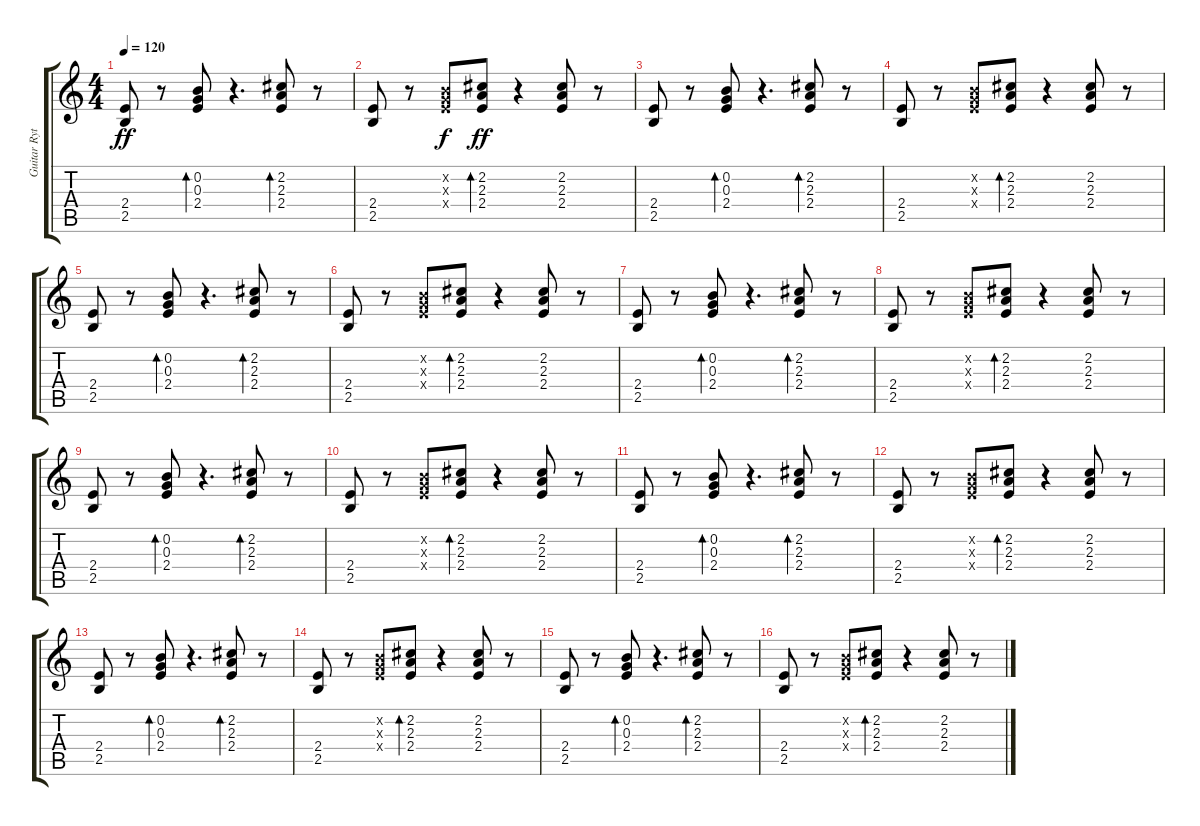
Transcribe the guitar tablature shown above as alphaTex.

\track ("Guitar Rythm (pan -8)" "Guitar Ryt") {instrument acousticguitarsteel}
\staff {score tabs}
\tuning (E4 B3 G3 D3 A2 E2) {hide}
\ts (4 4)
\tempo 120
\clef g2
\ks c
(2.4 2.5).8{dy ff volume 8} r.8 (0.2 0.3 2.4).8{bd 60} r.4{d} (2.2 2.3 2.4).8{bd 60} r.8 |
(2.4 2.5).8 r.8 (0.2{x} 0.3{x} 2.4{x}).8{dy f} (2.2 2.3 2.4).8{bd 60 dy ff} r.4 (2.2 2.3 2.4).8 r.8 |
(2.4 2.5).8 r.8 (0.2 0.3 2.4).8{bd 60} r.4{d} (2.2 2.3 2.4).8{bd 60} r.8 |
(2.4 2.5).8 r.8 (0.2{x} 0.3{x} 2.4{x}).8 (2.2 2.3 2.4).8{bd 60} r.4 (2.2 2.3 2.4).8 r.8 |
(2.4 2.5).8 r.8 (0.2 0.3 2.4).8{bd 60} r.4{d} (2.2 2.3 2.4).8{bd 60} r.8 |
(2.4 2.5).8 r.8 (0.2{x} 0.3{x} 2.4{x}).8 (2.2 2.3 2.4).8{bd 60} r.4 (2.2 2.3 2.4).8 r.8 |
(2.4 2.5).8 r.8 (0.2 0.3 2.4).8{bd 60} r.4{d} (2.2 2.3 2.4).8{bd 60} r.8 |
(2.4 2.5).8 r.8 (0.2{x} 0.3{x} 2.4{x}).8 (2.2 2.3 2.4).8{bd 60} r.4 (2.2 2.3 2.4).8 r.8 |
(2.4 2.5).8 r.8 (0.2 0.3 2.4).8{bd 60} r.4{d} (2.2 2.3 2.4).8{bd 60} r.8 |
(2.4 2.5).8 r.8 (0.2{x} 0.3{x} 2.4{x}).8 (2.2 2.3 2.4).8{bd 60} r.4 (2.2 2.3 2.4).8 r.8 |
(2.4 2.5).8 r.8 (0.2 0.3 2.4).8{bd 60} r.4{d} (2.2 2.3 2.4).8{bd 60} r.8 |
(2.4 2.5).8 r.8 (0.2{x} 0.3{x} 2.4{x}).8 (2.2 2.3 2.4).8{bd 60} r.4 (2.2 2.3 2.4).8 r.8 |
(2.4 2.5).8 r.8 (0.2 0.3 2.4).8{bd 60} r.4{d} (2.2 2.3 2.4).8{bd 60} r.8 |
(2.4 2.5).8 r.8 (0.2{x} 0.3{x} 2.4{x}).8 (2.2 2.3 2.4).8{bd 60} r.4 (2.2 2.3 2.4).8 r.8 |
(2.4 2.5).8 r.8 (0.2 0.3 2.4).8{bd 60} r.4{d} (2.2 2.3 2.4).8{bd 60} r.8 |
(2.4 2.5).8 r.8 (0.2{x} 0.3{x} 2.4{x}).8 (2.2 2.3 2.4).8{bd 60} r.4 (2.2 2.3 2.4).8 r.8
